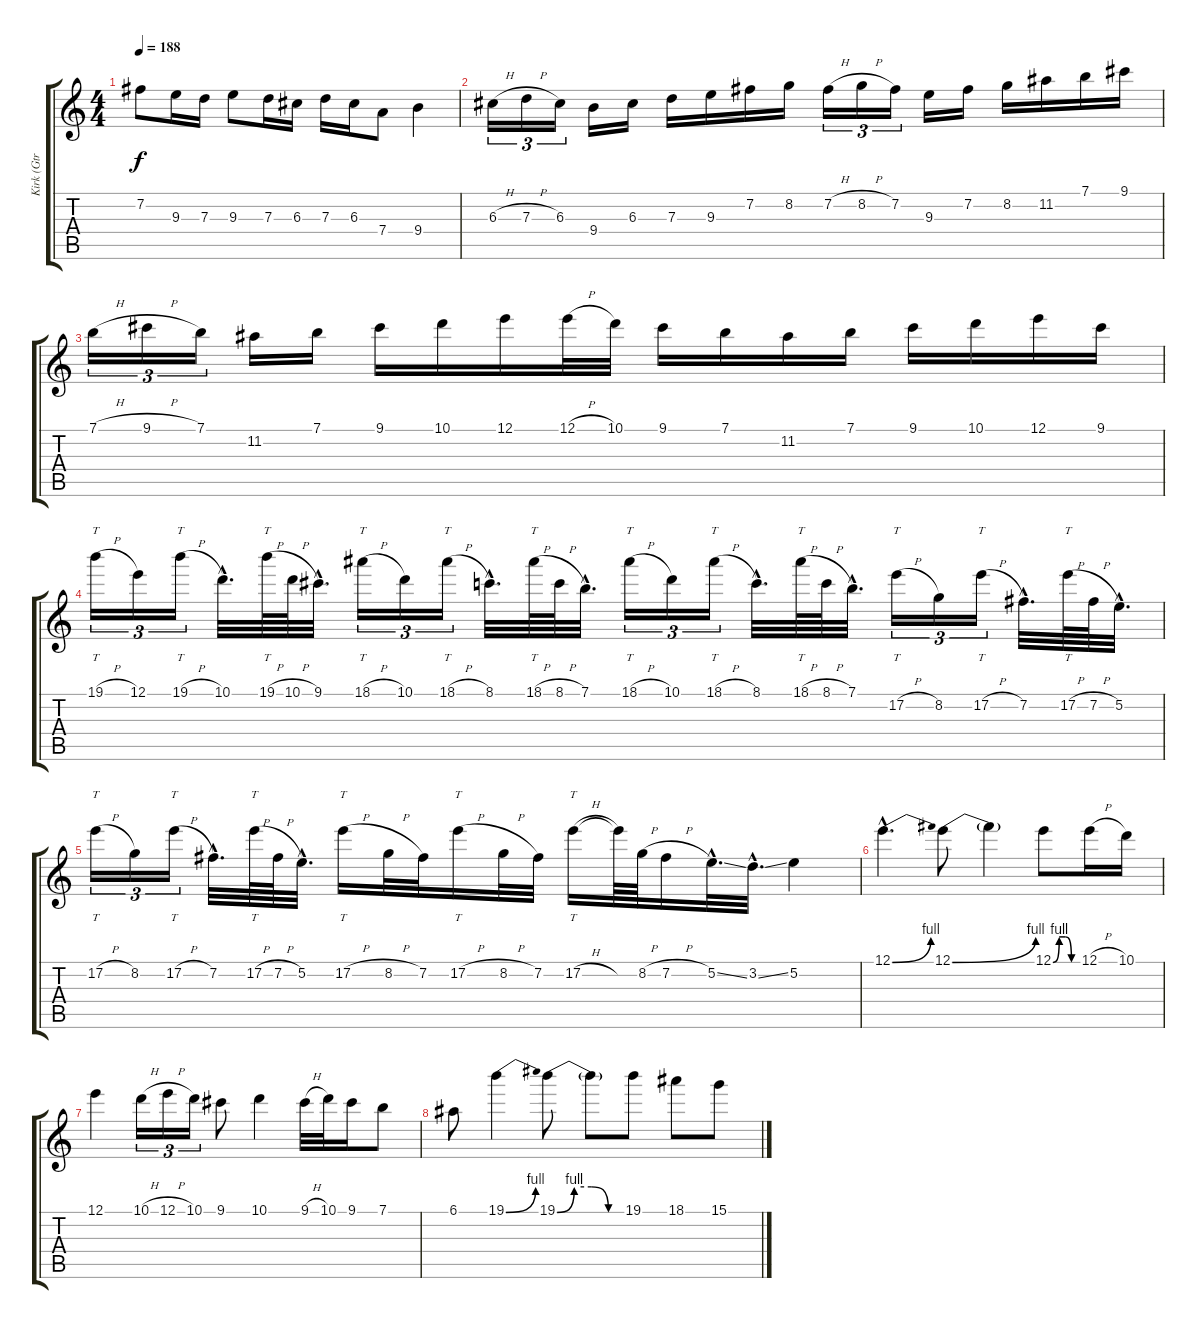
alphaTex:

\track ("Kirk (Gtr 3)" "Kirk (Gtr ") {instrument distortionguitar}
\staff {score tabs}
\tuning (E4 B3 G3 D3 A2 E2) {hide}
\ts (4 4)
\tempo 188
\clef g2
\ks c
7.2.8{dy f} 9.3.16 7.3.16 9.3.8 7.3.16 6.3.16 7.3.16 6.3.16 7.4.8 9.4.4 |
6.3{h}.16{tu (3 2)} 7.3{h}.16{tu (3 2)} 6.3.16{tu (3 2)} 9.4.16 6.3.16 7.3.16 9.3.16 7.2.16 8.2.16 7.2{h}.16{tu (3 2)} 8.2{h}.16{tu (3 2)} 7.2.16{tu (3 2)} 9.3.16 7.2.16 8.2.16 11.2.16 7.1.16 9.1.16 |
7.1{h}.16{tu (3 2)} 9.1{h}.16{tu (3 2)} 7.1.16{tu (3 2)} 11.2.16 7.1.16 9.1.16 10.1.16 12.1.16 12.1{h}.32 10.1.32 9.1.16 7.1.16 11.2.16 7.1.16 9.1.16 10.1.16 12.1.16 9.1.16 |
19.1{h}.16{tt tu (3 2)} 12.1.16{tu (3 2)} 19.1{h}.16{tt tu (3 2)} 10.1{hac}.32{d} 19.1{h}.64{tt} 10.1{h}.64 9.1{hac}.32{d} 18.1{h}.16{tt tu (3 2)} 10.1.16{tu (3 2)} 18.1{h}.16{tt tu (3 2)} 8.1{hac}.32{d} 18.1{h}.64{tt} 8.1{h}.64 7.1{hac}.32{d} 18.1{h}.16{tt tu (3 2)} 10.1.16{tu (3 2)} 18.1{h}.16{tt tu (3 2)} 8.1{hac}.32{d} 18.1{h}.64{tt} 8.1{h}.64 7.1{hac}.32{d} 17.2{h}.16{tt tu (3 2)} 8.2.16{tu (3 2)} 17.2{h}.16{tt tu (3 2)} 7.2{hac}.32{d} 17.2{h}.64{tt} 7.2{h}.64 5.2{hac}.32{d} |
17.2{h}.16{tt tu (3 2)} 8.2.16{tu (3 2)} 17.2{h}.16{tt tu (3 2)} 7.2{hac}.32{d} 17.2{h}.64{tt} 7.2{h}.64 5.2{hac}.32{d} 17.2{h}.16{tt} 8.2{h}.32 7.2.32 17.2{h}.16{tt} 8.2{h}.32 7.2.32 17.2{h}.16{tt} 17.2{t}.64 8.2{h}.64 7.2{h}.16 5.2{ss hac}.32{d} 3.2{ss hac}.32{d} 5.2.4 |
12.1{be (bend 0 0 60 4) hac}.4{d} 12.1{be (bend 0 0 60 4)}.8 12.1{t}.4 12.1{be (custom 0 0 15 4 30 4 45 0 60 0)}.8 12.1{h}.16 10.1.16 |
12.1.4 10.1{h}.16{tu (3 2)} 12.1{h}.16{tu (3 2)} 10.1.16{tu (3 2)} 9.1.8 10.1.4 9.1{h}.32 10.1.32 9.1.16 7.1.8 |
6.1.8 19.1{be (bend 0 0 60 4)}.4 19.1{be (custom 0 0 15 4 30 4 45 0 60 0)}.8 19.1{t}.8 19.1.8 18.1.8 15.1.8
